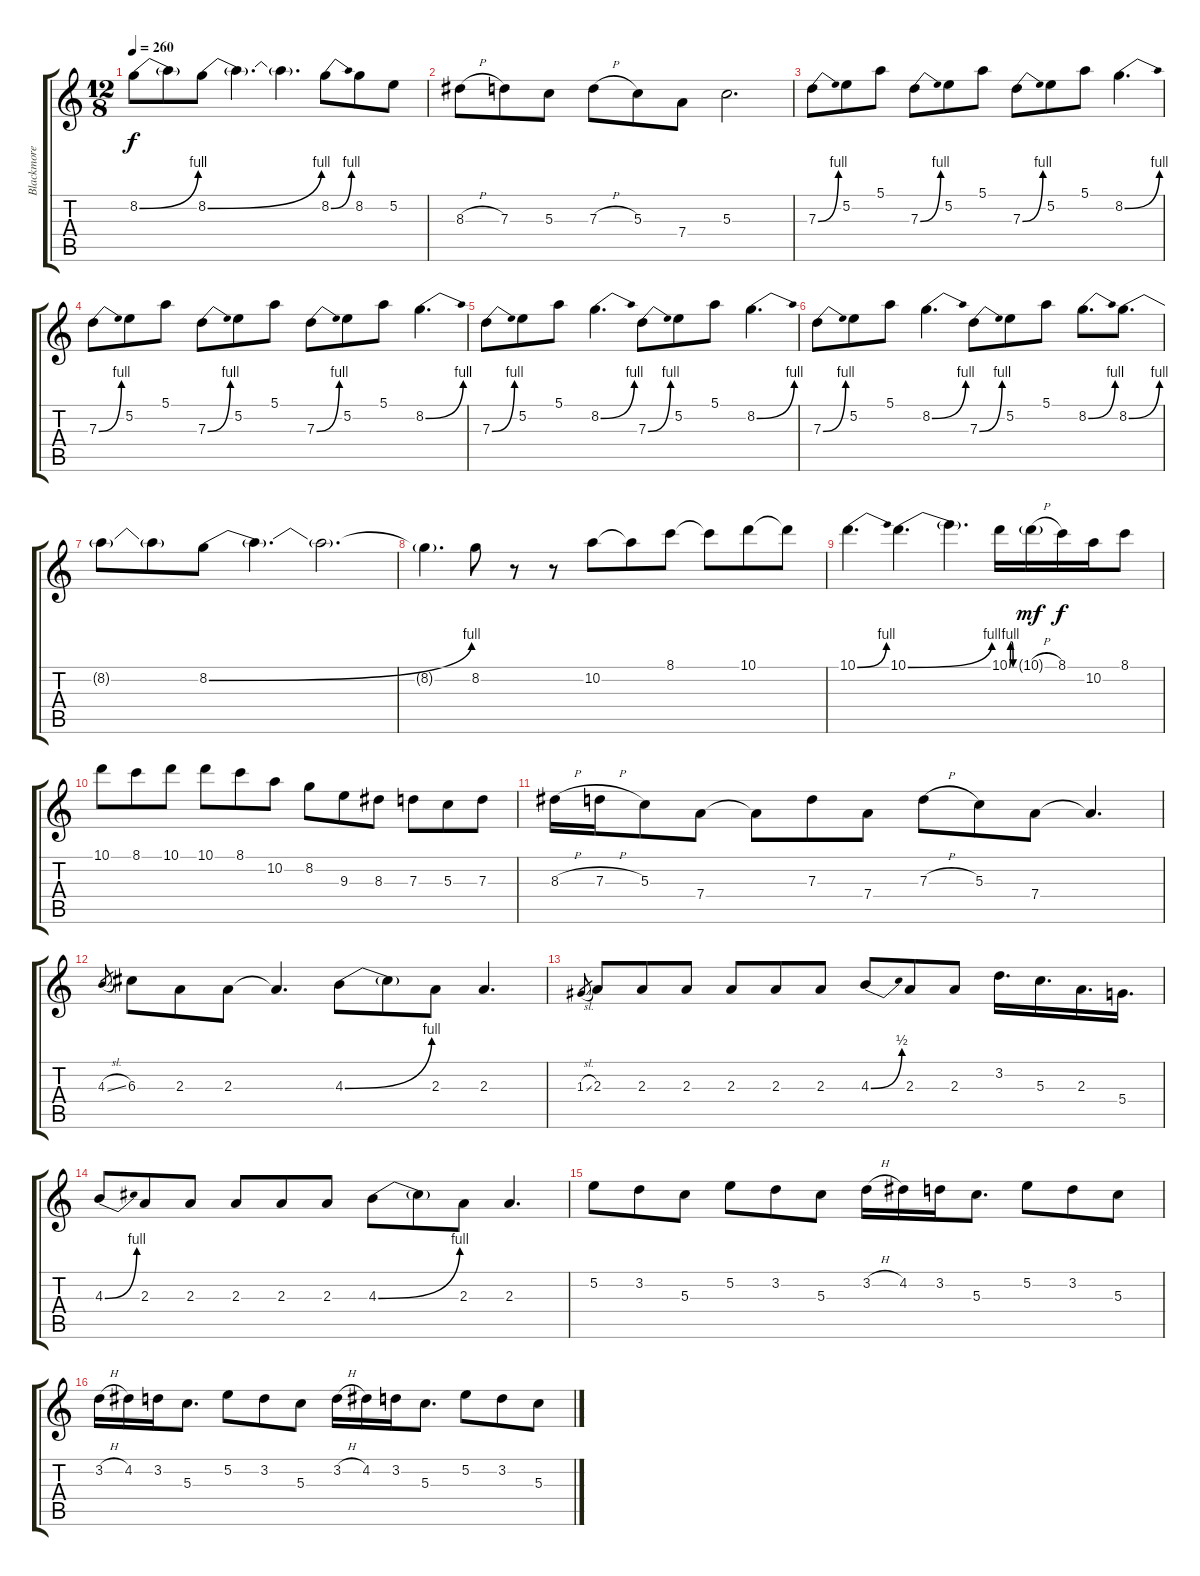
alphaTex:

\track ("Blackmore" "Blackmore") {instrument overdrivenguitar}
\staff {score tabs}
\tuning (E4 B3 G3 D3 A2 E2) {hide}
\ts (12 8)
\tempo 260
\clef g2
\ks c
8.2{be (bend 0 0 60 4)}.8{dy f} 8.2{t}.8 8.2{be (bend 0 0 60 4)}.8 8.2{t}.4{d} 8.2{t}.4{d} 8.2{be (bend 0 0 60 4)}.8 8.2.8 5.2.8 |
8.3{h}.8 7.3.8 5.3.8 7.3{h}.8 5.3.8 7.4.8 5.3.2{d} |
7.3{be (bend 0 0 60 4)}.8 5.2.8 5.1.8 7.3{be (bend 0 0 60 4)}.8 5.2.8 5.1.8 7.3{be (bend 0 0 60 4)}.8 5.2.8 5.1.8 8.2{be (bend 0 0 60 4)}.4{d} |
7.3{be (bend 0 0 60 4)}.8 5.2.8 5.1.8 7.3{be (bend 0 0 60 4)}.8 5.2.8 5.1.8 7.3{be (bend 0 0 60 4)}.8 5.2.8 5.1.8 8.2{be (bend 0 0 60 4)}.4{d} |
7.3{be (bend 0 0 60 4)}.8 5.2.8 5.1.8 8.2{be (bend 0 0 60 4)}.4{d} 7.3{be (bend 0 0 60 4)}.8 5.2.8 5.1.8 8.2{be (bend 0 0 60 4)}.4{d} |
7.3{be (bend 0 0 60 4)}.8 5.2.8 5.1.8 8.2{be (bend 0 0 60 4)}.4{d} 7.3{be (bend 0 0 60 4)}.8 5.2.8 5.1.8 8.2{be (bend 0 0 60 4)}.8{d} 8.2{be (bend 0 0 60 4)}.8{d} |
8.2{t}.8 8.2{t}.8 8.2{be (bend 0 0 60 4)}.8 8.2{t}.4{d} 8.2{t}.2{d} |
8.2{t}.4{d} 8.2.8 r.8 r.8 10.2.8 10.2{t}.8 8.1.8 8.1{t}.8 10.1.8 10.1{t}.8 |
10.1{be (bend 0 0 60 4)}.4{d} 10.1{be (bend 0 0 60 4)}.4{d} 10.1{t}.4{d} 10.1{be (custom 0 0 15 4 30 4 45 0 60 0)}.16 10.1{h g}.16{dy mf} 8.1.16{dy f} 10.2.16 8.1.8 |
10.1.8 8.1.8 10.1.8 10.1.8 8.1.8 10.2.8 8.2.8 9.3.8 8.3.8 7.3.8 5.3.8 7.3.8 |
8.3{h}.16 7.3{h}.16 5.3.8 7.4.8 7.4{t}.8 7.3.8 7.4.8 7.3{h}.8 5.3.8 7.4.8 7.4{t}.4{d} |
4.3{sl}.8{gr} 6.3.8 2.3.8 2.3.8 2.3{t}.4{d} 4.3{be (bend 0 0 60 4)}.8 4.3{t}.8 2.3.8 2.3.4{d} |
1.3{sl}.8{gr} 2.3.8 2.3.8 2.3.8 2.3.8 2.3.8 2.3.8 4.3{be (bend 0 0 60 2)}.8 2.3.8 2.3.8 3.2.16{d} 5.3.16{d} 2.3.16{d} 5.4.16{d} |
4.3{be (bend 0 0 60 4)}.8 2.3.8 2.3.8 2.3.8 2.3.8 2.3.8 4.3{be (bend 0 0 60 4)}.8 4.3{t}.8 2.3.8 2.3.4{d} |
5.2.8 3.2.8 5.3.8 5.2.8 3.2.8 5.3.8 3.2{h}.16 4.2.16 3.2.16 5.3.8{d} 5.2.8 3.2.8 5.3.8 |
3.2{h}.16 4.2.16 3.2.16 5.3.8{d} 5.2.8 3.2.8 5.3.8 3.2{h}.16 4.2.16 3.2.16 5.3.8{d} 5.2.8 3.2.8 5.3.8
